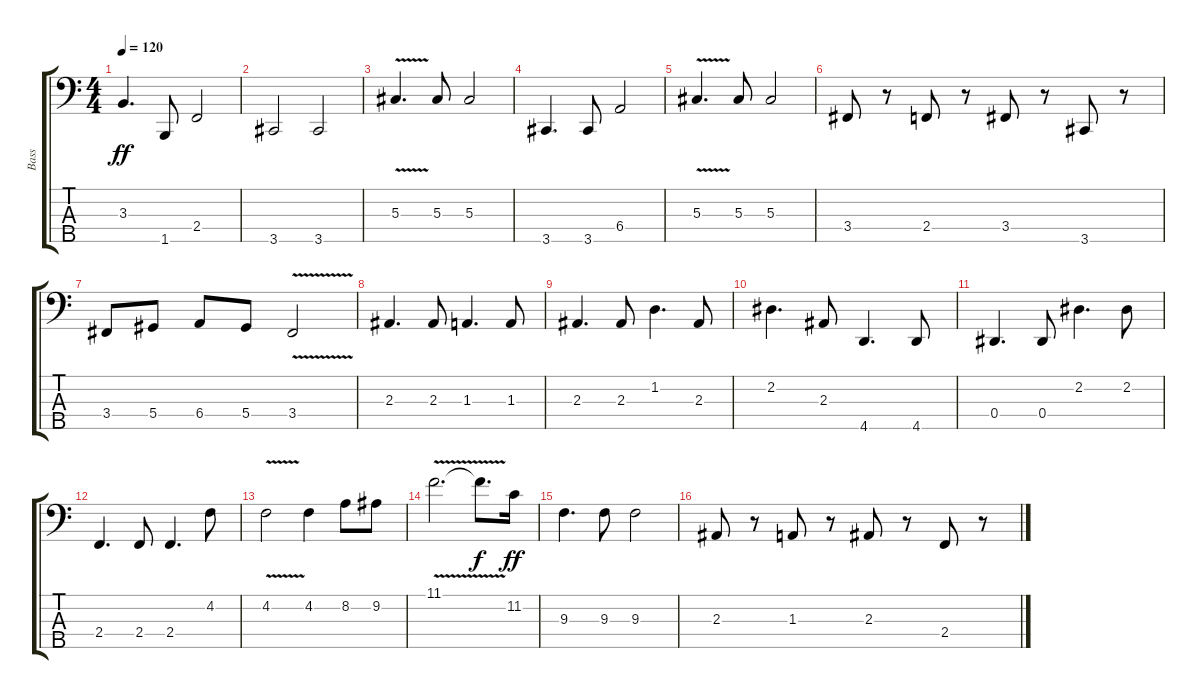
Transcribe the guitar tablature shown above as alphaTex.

\track ("Bass" "Bass") {instrument electricbassfinger}
\staff {score tabs}
\tuning (Gb2 Db2 Ab1 Eb1 Bb0) {hide}
\ts (4 4)
\tempo 120
\clef f4
\ks c
3.3.4{d dy ff} 1.5.8 2.4.2 |
3.5.2 3.5.2 |
5.3{v}.4{d} 5.3.8 5.3.2 |
3.5.4{d} 3.5.8 6.4.2 |
5.3{v}.4{d} 5.3.8 5.3.2 |
3.4.8 r.8 2.4.8 r.8 3.4.8 r.8 3.5.8 r.8 |
3.4.8 5.4.8 6.4.8 5.4.8 3.4{v}.2 |
2.3.4{d} 2.3.8 1.3.4{d} 1.3.8 |
2.3.4{d} 2.3.8 1.2.4{d} 2.3.8 |
2.2.4{d} 2.3.8 4.5.4{d} 4.5.8 |
0.4.4{d} 0.4.8 2.2.4{d} 2.2.8 |
2.4.4{d} 2.4.8 2.4.4{d} 4.2.8 |
4.2{v}.2 4.2.4 8.2.8 9.2.8 |
11.1{v}.2{d} 11.1{t}.8{d dy f} 11.2.16{dy ff} |
9.3.4{d} 9.3.8 9.3.2 |
2.3.8 r.8 1.3.8 r.8 2.3.8 r.8 2.4.8 r.8
